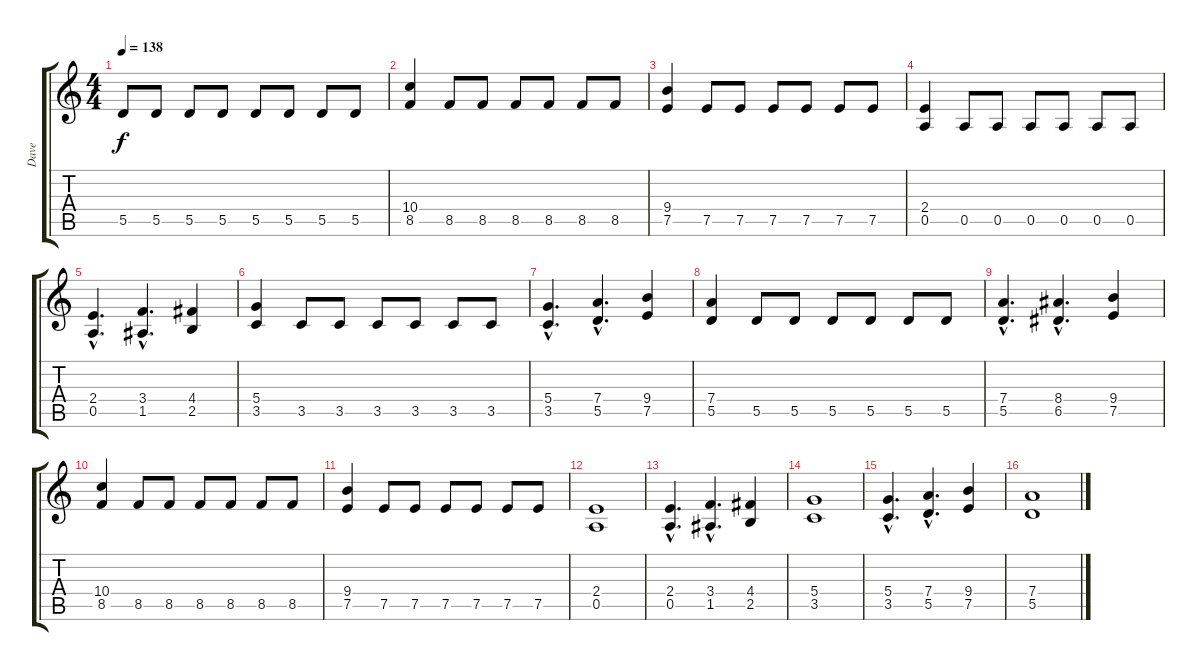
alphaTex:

\track ("Dave" "Dave") {instrument distortionguitar}
\staff {score tabs}
\tuning (E4 B3 G3 D3 A2 E2) {hide}
\ts (4 4)
\tempo 138
\clef g2
\ks c
5.5.8{dy f} 5.5.8 5.5.8 5.5.8 5.5.8 5.5.8 5.5.8 5.5.8 |
(10.4 8.5).4 8.5.8 8.5.8 8.5.8 8.5.8 8.5.8 8.5.8 |
(9.4 7.5).4 7.5.8 7.5.8 7.5.8 7.5.8 7.5.8 7.5.8 |
(2.4 0.5).4 0.5.8 0.5.8 0.5.8 0.5.8 0.5.8 0.5.8 |
(2.4{hac} 0.5{hac}).4{d} (3.4{hac} 1.5{hac}).4{d} (4.4 2.5).4 |
(5.4 3.5).4 3.5.8 3.5.8 3.5.8 3.5.8 3.5.8 3.5.8 |
(5.4{hac} 3.5{hac}).4{d} (7.4{hac} 5.5{hac}).4{d} (9.4 7.5).4 |
(7.4 5.5).4 5.5.8 5.5.8 5.5.8 5.5.8 5.5.8 5.5.8 |
(7.4{hac} 5.5{hac}).4{d} (8.4{hac} 6.5{hac}).4{d} (9.4 7.5).4 |
(10.4 8.5).4 8.5.8 8.5.8 8.5.8 8.5.8 8.5.8 8.5.8 |
(9.4 7.5).4 7.5.8 7.5.8 7.5.8 7.5.8 7.5.8 7.5.8 |
(2.4 0.5).1 |
(2.4{hac} 0.5{hac}).4{d} (3.4{hac} 1.5{hac}).4{d} (4.4 2.5).4 |
(5.4 3.5).1 |
(5.4{hac} 3.5{hac}).4{d} (7.4{hac} 5.5{hac}).4{d} (9.4 7.5).4 |
(7.4 5.5).1
